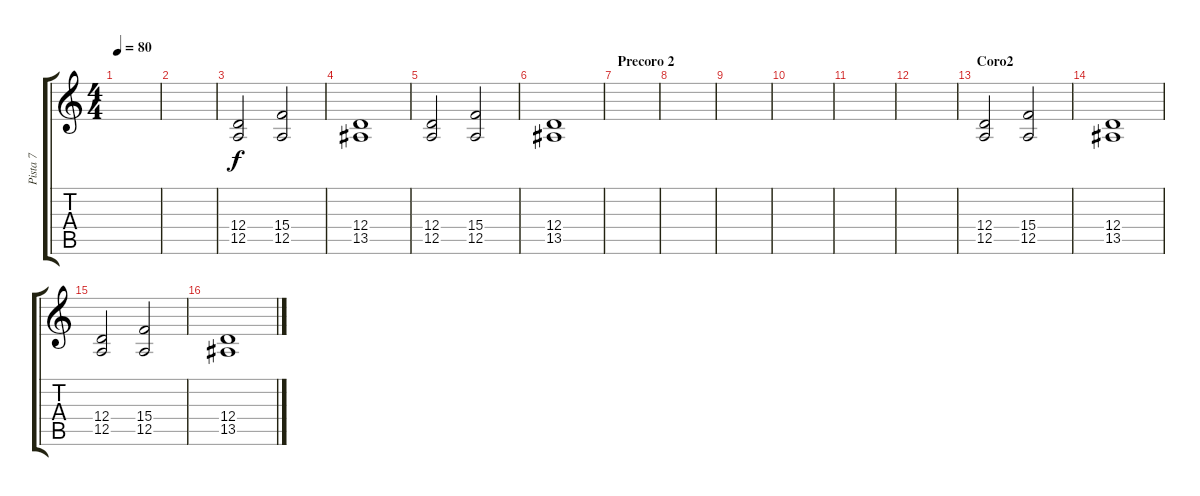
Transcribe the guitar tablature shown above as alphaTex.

\track ("Pista 7" "Pista 7") {instrument pad2warm}
\staff {score tabs}
\tuning (E4 B3 G3 D3 A2 E2) {hide}
\ts (4 4)
\tempo 80
\clef g2
\ks c
|
|
(12.4 12.5).2 (15.4 12.5).2 |
(12.4 13.5).1 |
(12.4 12.5).2 (15.4 12.5).2 |
(12.4 13.5).1 |
\section ("" "Precoro 2")
|
|
|
|
|
|
\section ("" "Coro2")
(12.4 12.5).2 (15.4 12.5).2 |
(12.4 13.5).1 |
(12.4 12.5).2 (15.4 12.5).2 |
(12.4 13.5).1
